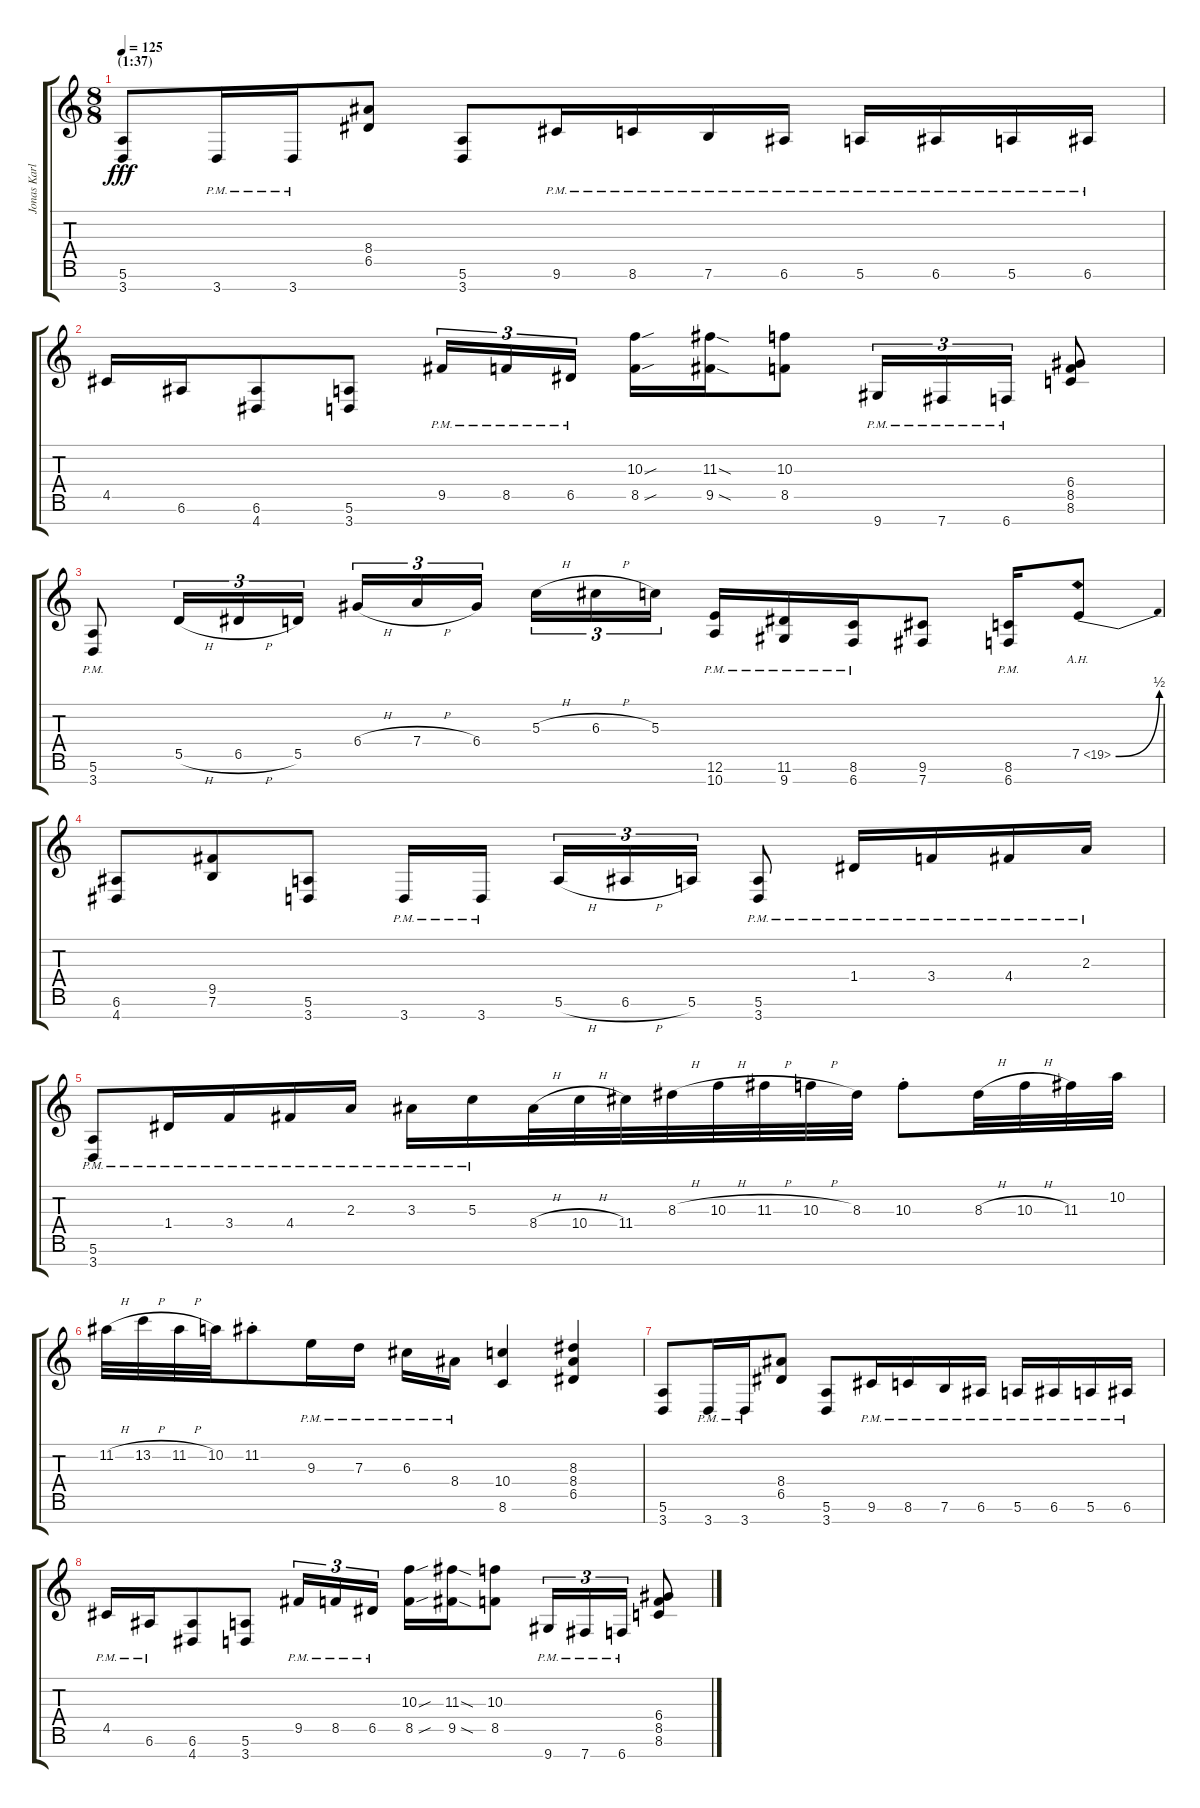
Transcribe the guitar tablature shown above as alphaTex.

\track ("Jonas Karlsson" "Jonas Karl") {instrument distortionguitar}
\staff {score tabs}
\tuning (E4 B3 G3 D3 A2 E2 B1) {hide}
\ts (8 8)
\section ("" "(1:37)")
\tempo 125
\clef g2
\ks c
(5.6 3.7).8{dy fff} 3.7{pm}.16 3.7{pm}.16 (8.4 6.5).8 (5.6 3.7).8 9.6{pm}.16 8.6{pm}.16 7.6{pm}.16 6.6{pm}.16 5.6{pm}.16 6.6{pm}.16 5.6{pm}.16 6.6{pm}.16 |
4.5.16 6.6.16 (6.6 4.7).8 (5.6 3.7).8 9.5{pm}.16{tu (3 2)} 8.5{pm}.16{tu (3 2)} 6.5{pm}.16{tu (3 2)} (10.3{sou} 8.5{sou}).16 (11.3{sod} 9.5{sod}).16 (10.3 8.5).8 9.7{pm}.16{tu (3 2)} 7.7{pm}.16{tu (3 2)} 6.7{pm}.16{tu (3 2)} (6.4 8.5 8.6).8 |
(5.6{pm} 3.7{pm}).8 5.5{h}.16{tu (3 2)} 6.5{h}.16{tu (3 2)} 5.5.16{tu (3 2)} 6.4{h}.16{tu (3 2)} 7.4{h}.16{tu (3 2)} 6.4.16{tu (3 2)} 5.3{h}.16{tu (3 2)} 6.3{h}.16{tu (3 2)} 5.3.16{tu (3 2)} (12.6{pm} 10.7{pm}).16 (11.6{pm} 9.7{pm}).16 (8.6{pm} 6.7{pm}).16 (9.6 7.7).8 (8.6{pm} 6.7{pm}).16 7.5{be (bend 0 0 60 2) ah 12}.8 |
(6.6 4.7).8 (9.5 7.6).8 (5.6 3.7).8 3.7{pm}.16 3.7{pm}.16 5.6{h}.16{tu (3 2)} 6.6{h}.16{tu (3 2)} 5.6.16{tu (3 2)} (5.6{pm} 3.7{pm}).8 1.4{pm}.16 3.4{pm}.16 4.4{pm}.16 2.3{pm}.16 |
(5.6{pm} 3.7{pm}).8 1.4{pm}.16 3.4{pm}.16 4.4{pm}.16 2.3{pm}.16 3.3{pm}.16 5.3{pm}.16 8.4{h}.32 10.4{h}.32 11.4.32 8.3{h}.32 10.3{h}.32 11.3{h}.32 10.3{h}.32 8.3.32 10.3{st}.8 8.3{h}.32 10.3{h}.32 11.3.32 10.2.32 |
11.2{h}.32 13.2{h}.32 11.2{h}.32 10.2.32 11.2{st}.8 9.3{pm}.16 7.3{pm}.16 6.3{pm}.16 8.4{pm}.16 (10.4 8.6).4 (8.3 8.4 6.5).4 |
(5.6 3.7).8 3.7{pm}.16 3.7{pm}.16 (8.4 6.5).8 (5.6 3.7).8 9.6{pm}.16 8.6{pm}.16 7.6{pm}.16 6.6{pm}.16 5.6{pm}.16 6.6{pm}.16 5.6{pm}.16 6.6{pm}.16 |
4.5{pm}.16 6.6{pm}.16 (6.6 4.7).8 (5.6 3.7).8 9.5{pm}.16{tu (3 2)} 8.5{pm}.16{tu (3 2)} 6.5{pm}.16{tu (3 2)} (10.3{sou} 8.5{sou}).16 (11.3{sod} 9.5{sod}).16 (10.3 8.5).8 9.7{pm}.16{tu (3 2)} 7.7{pm}.16{tu (3 2)} 6.7{pm}.16{tu (3 2)} (6.4 8.5 8.6).8
